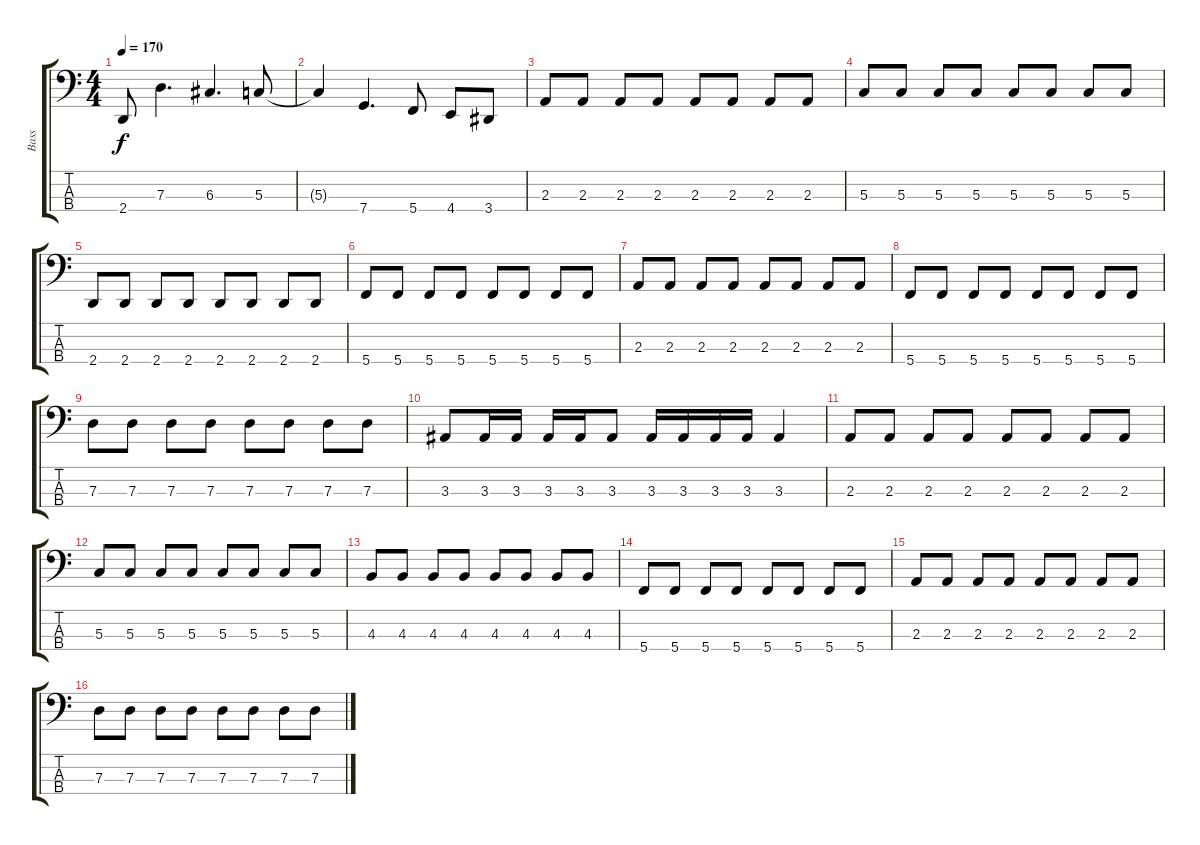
\track ("Bass" "Bass") {instrument electricbasspick}
\staff {score tabs}
\tuning (F2 C2 G1 C1) {hide}
\ts (4 4)
\tempo 170
\clef f4
\ks c
2.4{t}.8{dy f} 7.3.4{d} 6.3.4{d} 5.3.8 |
5.3{t}.4 7.4.4{d} 5.4.8 4.4.8 3.4.8 |
2.3.8 2.3.8 2.3.8 2.3.8 2.3.8 2.3.8 2.3.8 2.3.8 |
5.3.8 5.3.8 5.3.8 5.3.8 5.3.8 5.3.8 5.3.8 5.3.8 |
2.4.8 2.4.8 2.4.8 2.4.8 2.4.8 2.4.8 2.4.8 2.4.8 |
5.4.8 5.4.8 5.4.8 5.4.8 5.4.8 5.4.8 5.4.8 5.4.8 |
2.3.8 2.3.8 2.3.8 2.3.8 2.3.8 2.3.8 2.3.8 2.3.8 |
5.4.8 5.4.8 5.4.8 5.4.8 5.4.8 5.4.8 5.4.8 5.4.8 |
7.3.8 7.3.8 7.3.8 7.3.8 7.3.8 7.3.8 7.3.8 7.3.8 |
3.3.8 3.3.16 3.3.16 3.3.16 3.3.16 3.3.8 3.3.16 3.3.16 3.3.16 3.3.16 3.3.4 |
2.3.8 2.3.8 2.3.8 2.3.8 2.3.8 2.3.8 2.3.8 2.3.8 |
5.3.8 5.3.8 5.3.8 5.3.8 5.3.8 5.3.8 5.3.8 5.3.8 |
4.3.8 4.3.8 4.3.8 4.3.8 4.3.8 4.3.8 4.3.8 4.3.8 |
5.4.8 5.4.8 5.4.8 5.4.8 5.4.8 5.4.8 5.4.8 5.4.8 |
2.3.8 2.3.8 2.3.8 2.3.8 2.3.8 2.3.8 2.3.8 2.3.8 |
7.3.8 7.3.8 7.3.8 7.3.8 7.3.8 7.3.8 7.3.8 7.3.8
